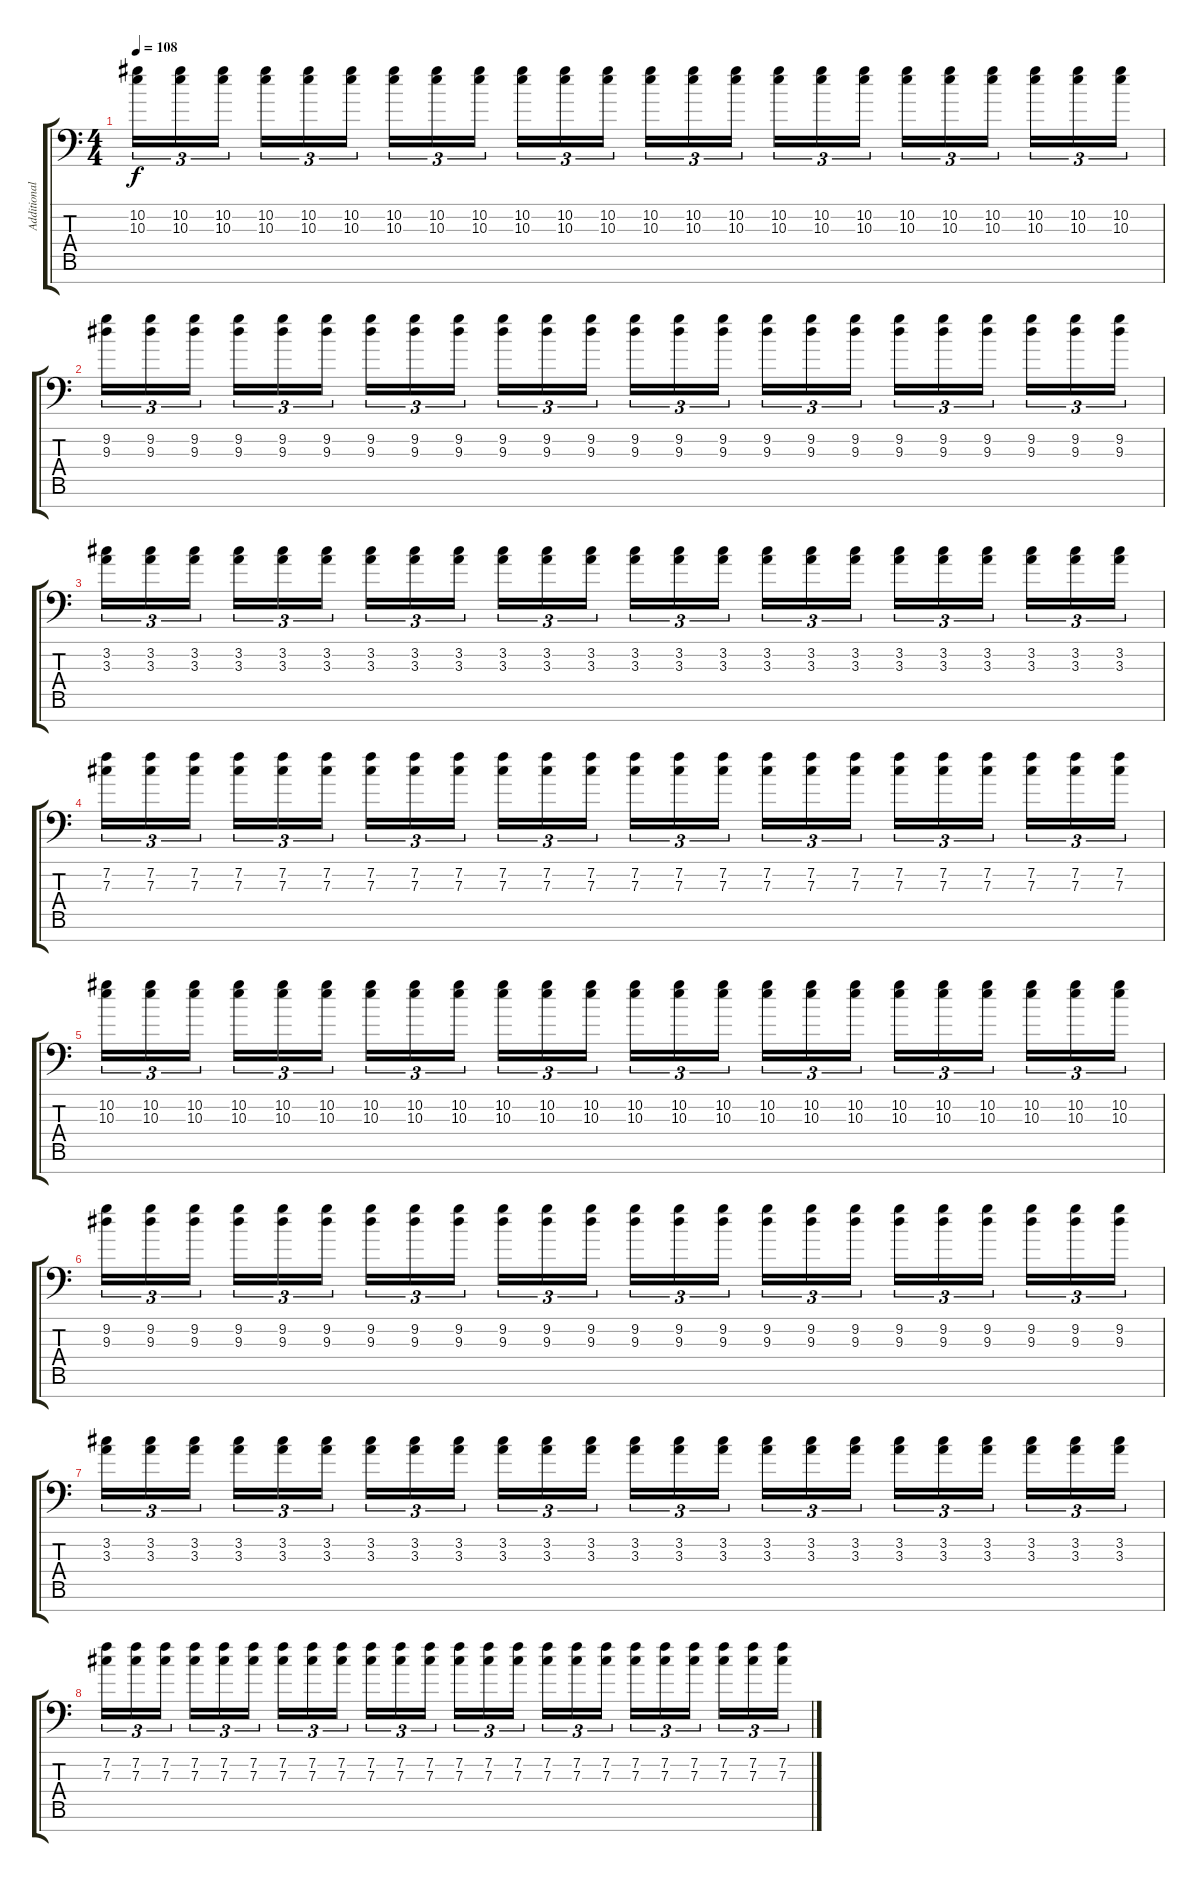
\track ("Additional Guitar 2" "Additional") {instrument distortionguitar}
\staff {score tabs}
\tuning (Eb4 Bb3 Gb3 Db3 Ab2 Db2 Ab1) {hide}
\ts (4 4)
\tempo 108
\clef f4
\ks c
(10.2 10.3).16{tu (3 2) dy f} (10.2 10.3).16{tu (3 2)} (10.2 10.3).16{tu (3 2)} (10.2 10.3).16{tu (3 2)} (10.2 10.3).16{tu (3 2)} (10.2 10.3).16{tu (3 2)} (10.2 10.3).16{tu (3 2)} (10.2 10.3).16{tu (3 2)} (10.2 10.3).16{tu (3 2)} (10.2 10.3).16{tu (3 2)} (10.2 10.3).16{tu (3 2)} (10.2 10.3).16{tu (3 2)} (10.2 10.3).16{tu (3 2)} (10.2 10.3).16{tu (3 2)} (10.2 10.3).16{tu (3 2)} (10.2 10.3).16{tu (3 2)} (10.2 10.3).16{tu (3 2)} (10.2 10.3).16{tu (3 2)} (10.2 10.3).16{tu (3 2)} (10.2 10.3).16{tu (3 2)} (10.2 10.3).16{tu (3 2)} (10.2 10.3).16{tu (3 2)} (10.2 10.3).16{tu (3 2)} (10.2 10.3).16{tu (3 2)} |
(9.2 9.3).16{tu (3 2)} (9.2 9.3).16{tu (3 2)} (9.2 9.3).16{tu (3 2)} (9.2 9.3).16{tu (3 2)} (9.2 9.3).16{tu (3 2)} (9.2 9.3).16{tu (3 2)} (9.2 9.3).16{tu (3 2)} (9.2 9.3).16{tu (3 2)} (9.2 9.3).16{tu (3 2)} (9.2 9.3).16{tu (3 2)} (9.2 9.3).16{tu (3 2)} (9.2 9.3).16{tu (3 2)} (9.2 9.3).16{tu (3 2)} (9.2 9.3).16{tu (3 2)} (9.2 9.3).16{tu (3 2)} (9.2 9.3).16{tu (3 2)} (9.2 9.3).16{tu (3 2)} (9.2 9.3).16{tu (3 2)} (9.2 9.3).16{tu (3 2)} (9.2 9.3).16{tu (3 2)} (9.2 9.3).16{tu (3 2)} (9.2 9.3).16{tu (3 2)} (9.2 9.3).16{tu (3 2)} (9.2 9.3).16{tu (3 2)} |
(3.2 3.3).16{tu (3 2)} (3.2 3.3).16{tu (3 2)} (3.2 3.3).16{tu (3 2)} (3.2 3.3).16{tu (3 2)} (3.2 3.3).16{tu (3 2)} (3.2 3.3).16{tu (3 2)} (3.2 3.3).16{tu (3 2)} (3.2 3.3).16{tu (3 2)} (3.2 3.3).16{tu (3 2)} (3.2 3.3).16{tu (3 2)} (3.2 3.3).16{tu (3 2)} (3.2 3.3).16{tu (3 2)} (3.2 3.3).16{tu (3 2)} (3.2 3.3).16{tu (3 2)} (3.2 3.3).16{tu (3 2)} (3.2 3.3).16{tu (3 2)} (3.2 3.3).16{tu (3 2)} (3.2 3.3).16{tu (3 2)} (3.2 3.3).16{tu (3 2)} (3.2 3.3).16{tu (3 2)} (3.2 3.3).16{tu (3 2)} (3.2 3.3).16{tu (3 2)} (3.2 3.3).16{tu (3 2)} (3.2 3.3).16{tu (3 2)} |
(7.2 7.3).16{tu (3 2)} (7.2 7.3).16{tu (3 2)} (7.2 7.3).16{tu (3 2)} (7.2 7.3).16{tu (3 2)} (7.2 7.3).16{tu (3 2)} (7.2 7.3).16{tu (3 2)} (7.2 7.3).16{tu (3 2)} (7.2 7.3).16{tu (3 2)} (7.2 7.3).16{tu (3 2)} (7.2 7.3).16{tu (3 2)} (7.2 7.3).16{tu (3 2)} (7.2 7.3).16{tu (3 2)} (7.2 7.3).16{tu (3 2)} (7.2 7.3).16{tu (3 2)} (7.2 7.3).16{tu (3 2)} (7.2 7.3).16{tu (3 2)} (7.2 7.3).16{tu (3 2)} (7.2 7.3).16{tu (3 2)} (7.2 7.3).16{tu (3 2)} (7.2 7.3).16{tu (3 2)} (7.2 7.3).16{tu (3 2)} (7.2 7.3).16{tu (3 2)} (7.2 7.3).16{tu (3 2)} (7.2 7.3).16{tu (3 2)} |
(10.2 10.3).16{tu (3 2)} (10.2 10.3).16{tu (3 2)} (10.2 10.3).16{tu (3 2)} (10.2 10.3).16{tu (3 2)} (10.2 10.3).16{tu (3 2)} (10.2 10.3).16{tu (3 2)} (10.2 10.3).16{tu (3 2)} (10.2 10.3).16{tu (3 2)} (10.2 10.3).16{tu (3 2)} (10.2 10.3).16{tu (3 2)} (10.2 10.3).16{tu (3 2)} (10.2 10.3).16{tu (3 2)} (10.2 10.3).16{tu (3 2)} (10.2 10.3).16{tu (3 2)} (10.2 10.3).16{tu (3 2)} (10.2 10.3).16{tu (3 2)} (10.2 10.3).16{tu (3 2)} (10.2 10.3).16{tu (3 2)} (10.2 10.3).16{tu (3 2)} (10.2 10.3).16{tu (3 2)} (10.2 10.3).16{tu (3 2)} (10.2 10.3).16{tu (3 2)} (10.2 10.3).16{tu (3 2)} (10.2 10.3).16{tu (3 2)} |
(9.2 9.3).16{tu (3 2)} (9.2 9.3).16{tu (3 2)} (9.2 9.3).16{tu (3 2)} (9.2 9.3).16{tu (3 2)} (9.2 9.3).16{tu (3 2)} (9.2 9.3).16{tu (3 2)} (9.2 9.3).16{tu (3 2)} (9.2 9.3).16{tu (3 2)} (9.2 9.3).16{tu (3 2)} (9.2 9.3).16{tu (3 2)} (9.2 9.3).16{tu (3 2)} (9.2 9.3).16{tu (3 2)} (9.2 9.3).16{tu (3 2)} (9.2 9.3).16{tu (3 2)} (9.2 9.3).16{tu (3 2)} (9.2 9.3).16{tu (3 2)} (9.2 9.3).16{tu (3 2)} (9.2 9.3).16{tu (3 2)} (9.2 9.3).16{tu (3 2)} (9.2 9.3).16{tu (3 2)} (9.2 9.3).16{tu (3 2)} (9.2 9.3).16{tu (3 2)} (9.2 9.3).16{tu (3 2)} (9.2 9.3).16{tu (3 2)} |
(3.2 3.3).16{tu (3 2)} (3.2 3.3).16{tu (3 2)} (3.2 3.3).16{tu (3 2)} (3.2 3.3).16{tu (3 2)} (3.2 3.3).16{tu (3 2)} (3.2 3.3).16{tu (3 2)} (3.2 3.3).16{tu (3 2)} (3.2 3.3).16{tu (3 2)} (3.2 3.3).16{tu (3 2)} (3.2 3.3).16{tu (3 2)} (3.2 3.3).16{tu (3 2)} (3.2 3.3).16{tu (3 2)} (3.2 3.3).16{tu (3 2)} (3.2 3.3).16{tu (3 2)} (3.2 3.3).16{tu (3 2)} (3.2 3.3).16{tu (3 2)} (3.2 3.3).16{tu (3 2)} (3.2 3.3).16{tu (3 2)} (3.2 3.3).16{tu (3 2)} (3.2 3.3).16{tu (3 2)} (3.2 3.3).16{tu (3 2)} (3.2 3.3).16{tu (3 2)} (3.2 3.3).16{tu (3 2)} (3.2 3.3).16{tu (3 2)} |
(7.2 7.3).16{tu (3 2)} (7.2 7.3).16{tu (3 2)} (7.2 7.3).16{tu (3 2)} (7.2 7.3).16{tu (3 2)} (7.2 7.3).16{tu (3 2)} (7.2 7.3).16{tu (3 2)} (7.2 7.3).16{tu (3 2)} (7.2 7.3).16{tu (3 2)} (7.2 7.3).16{tu (3 2)} (7.2 7.3).16{tu (3 2)} (7.2 7.3).16{tu (3 2)} (7.2 7.3).16{tu (3 2)} (7.2 7.3).16{tu (3 2)} (7.2 7.3).16{tu (3 2)} (7.2 7.3).16{tu (3 2)} (7.2 7.3).16{tu (3 2)} (7.2 7.3).16{tu (3 2)} (7.2 7.3).16{tu (3 2)} (7.2 7.3).16{tu (3 2)} (7.2 7.3).16{tu (3 2)} (7.2 7.3).16{tu (3 2)} (7.2 7.3).16{tu (3 2)} (7.2 7.3).16{tu (3 2)} (7.2 7.3).16{tu (3 2)}
